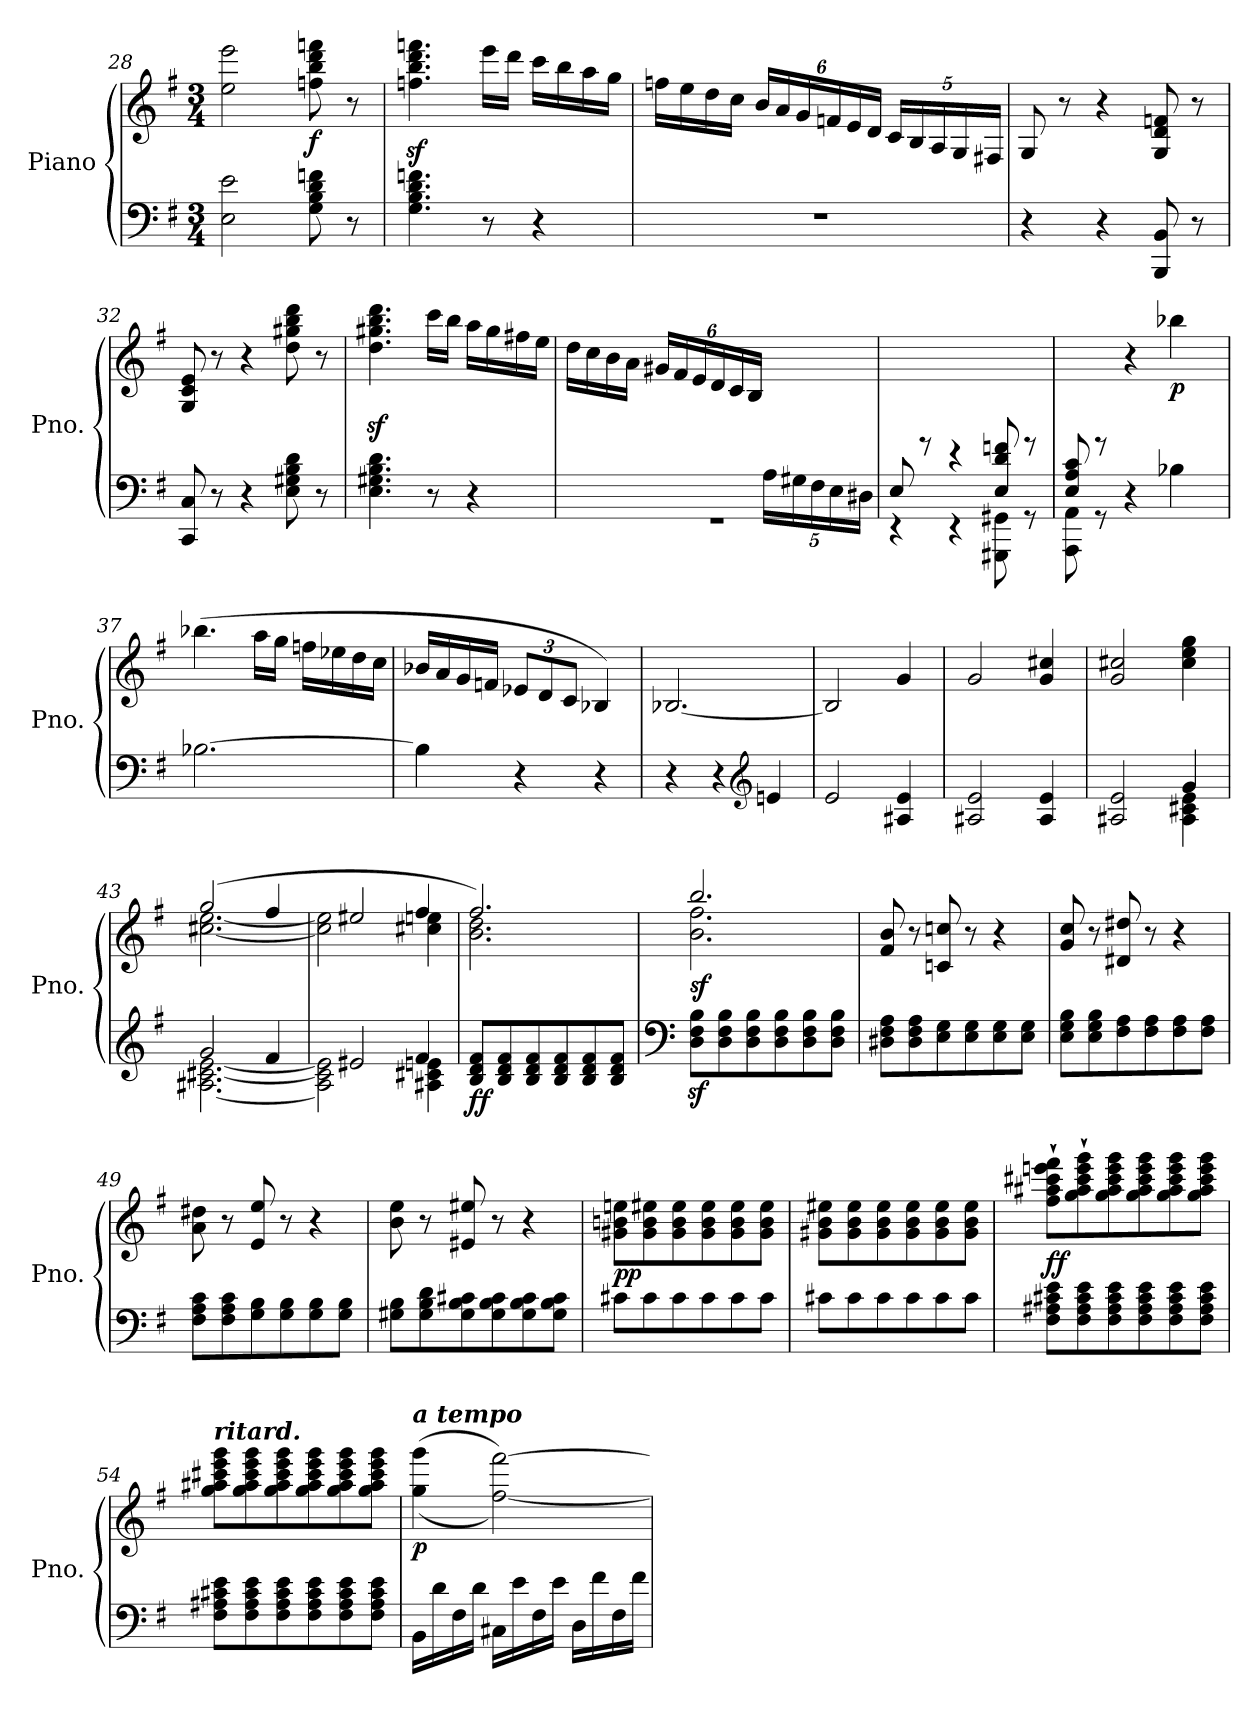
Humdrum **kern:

**kern	**kern	**dynam
*part1	*part1	*part1
*staff2	*staff1	*staff1/2
*I"Piano	*	*
*I'Pno.	*	*
*clefF4	*clefG2	*
*k[f#]	*k[f#]	*
*M3/4	*M3/4	*
=28	=28	=28
2E\ 2e\	2ee\ 2eee\	.
!	!	!LO:DY:b
8G\ 8B\ 8d\ 8fn\	8ffn\ 8bb\ 8ddd\ 8fffn\	f
8r	8r	.
=29	=29	=29
4.G\ 4.B\ 4.d\ 4.fn\	4.ffn\z< 4.bb\z< 4.ddd\z< 4.fffn\z<	.
8r	16eee\LL	.
.	16ddd\JJ	.
4r	16ccc\LL	.
.	16bb\	.
.	16aa\	.
.	16gg\JJ	.
!!LO:PB:g=z
=30	=30	=30
2.r	16ffn\LL	.
.	16ee\	.
.	16dd\	.
.	16cc\JJ	.
*	*Xbrackettup	*
.	24b/LL	.
.	24a/	.
.	24g/	.
.	24fn/	.
.	24e/	.
.	24d/JJ	.
.	20c/LL	.
.	20B/	.
.	20A/	.
.	20G/	.
.	20F#X/JJ	.
!!LO:LB:g=z
=31	=31	=31
4r	8G/	.
.	8r	.
4r	4r	.
8BBB/ 8BB/	8G/ 8d/ 8fn/	.
8r	8r	.
=32	=32	=32
8CC/ 8C/	8G/ 8c/ 8e/	.
8r	8r	.
4r	4r	.
8E\ 8G#X\ 8B\ 8d\	8dd\ 8gg#X\ 8bb\ 8ddd\	.
8r	8r	.
=33	=33	=33
4.E\ 4.G#X\ 4.B\ 4.d\	4.dd\z< 4.gg#X\z< 4.bb\z< 4.ddd\z<	.
8r	16ccc\LL	.
.	16bb\JJ	.
4r	16aa\LL	.
.	16gg#\	.
.	16ff#X\	.
.	16ee\JJ	.
=34	=34	=34
*^	*	*
2ryy	2.r	16dd\LL	.
.	.	16cc\	.
.	.	16b\	.
.	.	16a\JJ	.
.	.	24g#X/LL	.
.	.	24f#/	.
.	.	24e/	.
.	.	24d/	.
.	.	24c/	.
.	.	24B/JJ	.
*Xbrackettup	*	*	*
20A\LL	.	4ryy	.
20G#X\	.	.	.
20F#\	.	.	.
20E\	.	.	.
20D#X\JJ	.	.	.
!!LO:LB:g=z
=35	=35	=35	=35
8E/	4rEE	8ryy	.
4.ryy	.	8rGG	.
.	4rEE	4rEE	.
8E/ 8d/ 8fn/	8GGG#X\ 8GG#X\	8ryy	.
8ryy	8rGG	8rGG	.
=36	=36	=36	=36
8E/ 8A/ 8c/	8AAA\ 8AA\	8ryy	.
2ryy	8rGG	8rGG	.
.	4r	4r	.
!	!	!	!LO:DY:b
.	4B-X\	4bb-X\	p
8ryy	.	.	.
*v	*v	*	*
=37	=37	=37
[2.B-X\	(4.bb-X\	.
.	16aa\LL	.
.	16gg\JJ	.
.	16ffn\LL	.
.	16ee-X\	.
.	16dd\	.
.	16cc\JJ	.
=38	=38	=38
4B-\]	16b-X/LL	.
.	16a/	.
.	16g/	.
.	16fn/JJ	.
4r	12e-X/L	.
.	12d/	.
.	12c/J	.
4r	4B-X/)	.
=39	=39	=39
4r	[2.B-X/	.
4r	.	.
*clefG2	*	*
4en/	.	.
!!LO:LB:g=z
=40	=40	=40
2e/	2B-/]	.
4A#X/ 4e/	4g/	.
!!LO:LB:g=z
=41	=41	=41
2A#X/ 2e/	2g/	.
4A#/ 4e/	4g/ 4cc#X/	.
=42	=42	=42
*^	*	*
2A#X/ 2e/	2ryy	2g/ 2cc#X/	.
4g/	4A#\ 4c#X\ 4e\	4cc#\ 4ee\ 4gg\	.
=43	=43	=43	=43
*	*	*^	*
!	!	!	!	!LO:DY:b
2g/	[2.A#X\ [2.c#X\ [2.e\	(2gg/	[2.cc#X\ [2.ee\	other-dynamics
4f#/	.	4ff#/	.	.
=44	=44	=44	=44	=44
2e#X/	2A#\] 2c#\] 2e\]	2ee#X/	2cc#\] 2ee\]	.
4f#/	4A#X\ 4c#X\ 4en\	4ff#/	4cc#X\ 4een\	.
=45	=45	=45	=45	=45
!	!	!	!	!LO:DY:b=2
!	!	!	!	!LO:DY:n=1:b
*v	*v	*	*	*
8B/ 8d/ 8f#/L	2.ff#/)	2.b\ 2.dd\	f f
8B/ 8d/ 8f#/	.	.	.
8B/ 8d/ 8f#/	.	.	.
8B/ 8d/ 8f#/	.	.	.
8B/ 8d/ 8f#/	.	.	.
8B/ 8d/ 8f#/J	.	.	.
=46	=46	=46	=46
*clefF4	*	*	*
!	!	!	!LO:DY:b
8D\z< 8F#\z< 8B\z<L	2.bb/	2.b\ 2.ff#\	sf
8D\ 8F#\ 8B\	.	.	.
8D\ 8F#\ 8B\	.	.	.
8D\ 8F#\ 8B\	.	.	.
8D\ 8F#\ 8B\	.	.	.
8D\ 8F#\ 8B\J	.	.	.
*	*v	*v	*
!!LO:LB:g=z
=47	=47	=47
8D#X\ 8F#\ 8A\L	8f#/ 8b/	.
8D#\ 8F#\ 8A\	8r	.
8E\ 8G\	8cn/ 8ccn/	.
8E\ 8G\	8r	.
8E\ 8G\	4r	.
8E\ 8G\J	.	.
!!LO:PB:g=z
=48	=48	=48
8E\ 8G\ 8B\L	8g/ 8cc/	.
8E\ 8G\ 8B\	8r	.
8F#\ 8A\	8d#X/ 8dd#X/	.
8F#\ 8A\	8r	.
8F#\ 8A\	4r	.
8F#\ 8A\J	.	.
=49	=49	=49
8F#\ 8A\ 8c\L	8a\ 8dd#X\	.
8F#\ 8A\ 8c\	8r	.
8G\ 8B\	8e/ 8ee/	.
8G\ 8B\	8r	.
8G\ 8B\	4r	.
8G\ 8B\J	.	.
=50	=50	=50
8G#X\ 8B\L	8b\ 8ee\	.
8G#\ 8B\ 8d\	8r	.
8G#\ 8B\ 8c#X\	8e#X/ 8ee#X/	.
8G#\ 8B\ 8c#\	8r	.
8G#\ 8B\ 8c#\	4r	.
8G#\ 8B\ 8c#\J	.	.
=51	=51	=51
!	!	!LO:DY:b
8c#X\L	8g#X\ 8bn\ 8een\L	pp
8c#\	8g#\ 8b\ 8ee#X\	.
8c#\	8g#\ 8b\ 8ee#\	.
8c#\	8g#\ 8b\ 8ee#\	.
8c#\	8g#\ 8b\ 8ee#\	.
8c#\J	8g#\ 8b\ 8ee#\J	.
!!LO:LB:g=z
=52	=52	=52
!	!	!LO:DY:b
8c#X\L	8g#X\ 8b\ 8ee#X\L	other-dynamics
8c#\	8g#\ 8b\ 8ee#\	.
8c#\	8g#\ 8b\ 8ee#\	.
8c#\	8g#\ 8b\ 8ee#\	.
8c#\	8g#\ 8b\ 8ee#\	.
8c#\J	8g#\ 8b\ 8ee#\J	.
!!LO:LB:g=z
=53	=53	=53
!	!	!LO:DY:a=2
8F#\ 8A#X\ 8c#X\ 8e\L	8ff#\` 8aa#X\` 8ccc#X\` 8eeen\` 8fff#\`L	ff
8F#\ 8A#\ 8c#\ 8e\	8gg\` 8aa#\` 8ccc#\` 8eee\` 8ggg\`	.
8F#\ 8A#\ 8c#\ 8e\	8gg\ 8aa#\ 8ccc#\ 8eee\ 8ggg\	.
8F#\ 8A#\ 8c#\ 8e\	8gg\ 8aa#\ 8ccc#\ 8eee\ 8ggg\	.
8F#\ 8A#\ 8c#\ 8e\	8gg\ 8aa#\ 8ccc#\ 8eee\ 8ggg\	.
8F#\ 8A#\ 8c#\ 8e\J	8gg\ 8aa#\ 8ccc#\ 8eee\ 8ggg\J	.
=54	=54	=54
!	!LO:TX:a:Bi:t=ritard.	!
!	!	!LO:DY:b
8F#\ 8A#X\ 8c#X\ 8e\L	8gg\ 8aa#X\ 8ccc#X\ 8eee\ 8ggg\L	other-dynamics
8F#\ 8A#\ 8c#\ 8e\	8gg\ 8aa#\ 8ccc#\ 8eee\ 8ggg\	.
8F#\ 8A#\ 8c#\ 8e\	8gg\ 8aa#\ 8ccc#\ 8eee\ 8ggg\	.
8F#\ 8A#\ 8c#\ 8e\	8gg\ 8aa#\ 8ccc#\ 8eee\ 8ggg\	.
8F#\ 8A#\ 8c#\ 8e\	8gg\ 8aa#\ 8ccc#\ 8eee\ 8ggg\	.
8F#\ 8A#\ 8c#\ 8e\J	8gg\ 8aa#\ 8ccc#\ 8eee\ 8ggg\J	.
=55	=55	=55
!	!LO:TX:a:Bi:t=a tempo	!
!	!	!LO:DY:b
16BB\LL	((4gg\ 4ggg\	p
16d\	.	.
16F#\	.	.
16d\JJ	.	.
16C#X\LL	[2ff#\ [2fff#\))	.
16e\	.	.
16F#\	.	.
16e\JJ	.	.
16D\LL	.	.
16f#\	.	.
16F#\	.	.
16f#\JJ	.	.
=	=	=
*-	*-	*-
